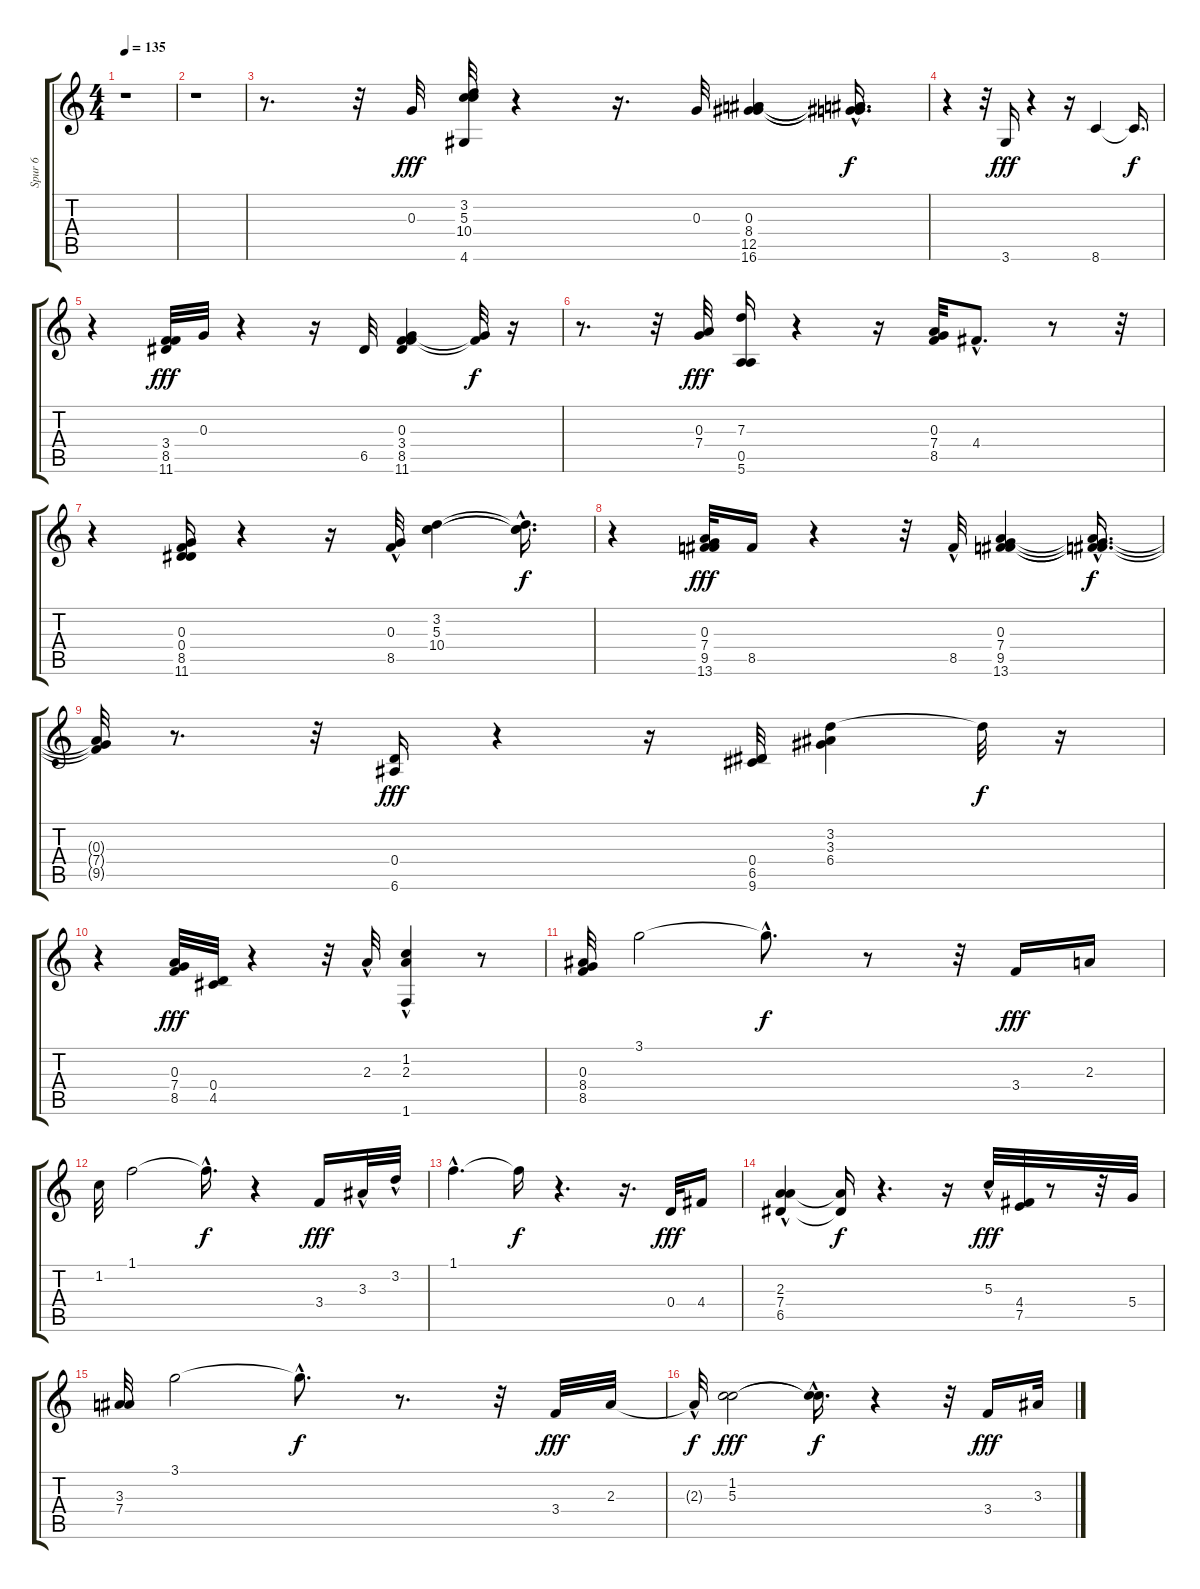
\track ("Spur 6" "Spur 6") {instrument electricguitarclean}
\staff {score tabs}
\tuning (E4 B3 G3 D3 A2 E2) {hide}
\ts (4 4)
\tempo 135
\clef g2
\ks c
r.1{dy f} |
r.1 |
r.8{d} r.32 0.3.32{dy fff} (3.2 5.3 10.4 4.6).32 r.4 r.16{d} 0.3.32 (0.3 8.4 12.5 16.6).4 (0.3{t} 8.4{hac t} 12.5{hac t} 16.6{hac t}).16{d dy f} |
r.4 r.32 3.6.16{dy fff} r.4 r.16 8.6.4 8.6{t}.16{d dy f} |
r.4 (3.4 8.5 11.6).32{dy fff} 0.3.32 r.4 r.16 6.5.32 (0.3 3.4 8.5 11.6).4 (0.3{t} 8.5{t}).32{dy f} r.16 |
r.8{d} r.32 (0.3 7.4).32{dy fff} (7.3 0.5 5.6).16 r.4 r.16 (0.3 7.4 8.5).32 4.4{hac}.8{d} r.8 r.32 |
r.4 (0.3 0.4 8.5 11.6).16 r.4 r.16 (0.3{hac} 8.5{hac}).32 (3.2 5.3 10.4).4 (3.2{hac t} 5.3{hac t} 10.4{hac t}).16{d dy f} |
r.4 (0.3 7.4 9.5 13.6).32{dy fff} 8.5.16 r.4 r.32 8.5{hac}.32 (0.3 7.4 9.5 13.6).4 (0.3{hac t} 7.4{hac t} 9.5{hac t} 13.6{hac t}).16{d dy f} |
(0.3{t} 7.4{t} 9.5{t}).32 r.8{d} r.32 (0.4 6.6).16{dy fff} r.4 r.16 (0.4 6.5 9.6).32 (3.2 3.3 6.4).4 3.2{t}.32{dy f} r.16 |
r.4 (0.3 7.4 8.5).32{dy fff} (0.4 4.5).32 r.4 r.32 2.3{hac}.32 (1.2{hac} 2.3{hac} 1.6{hac}).4 r.8 |
(0.3 8.4 8.5).32{volume 8} 3.1.2 3.1{hac t}.8{d dy f} r.8 r.32 3.4.16{dy fff} 2.3.16 |
1.2.32 1.1.2 1.1{hac t}.16{d dy f} r.4 3.4.16{dy fff} 3.3{hac}.32 3.2{hac}.32 |
1.1{hac}.4{d} 1.1{t}.16{dy f} r.4{d} r.16{d} 0.4.32{dy fff} 4.4.16 |
(2.3 7.4{hac} 6.5).4 (2.3{t} 6.5{t}).16{dy f} r.4{d} r.16 5.3{hac}.32{dy fff} (4.4 7.5).32 r.8 r.32 5.4.32 |
(3.3 7.4).32 3.1.2 3.1{hac t}.8{d dy f} r.8{d} r.32 3.4.32{dy fff} 2.3.32 |
2.3{hac t}.32{dy f} (1.2 5.3).2{dy fff} (1.2{hac t} 5.3{hac t}).16{d dy f} r.4 r.32 3.4.16{dy fff} 3.3.32
